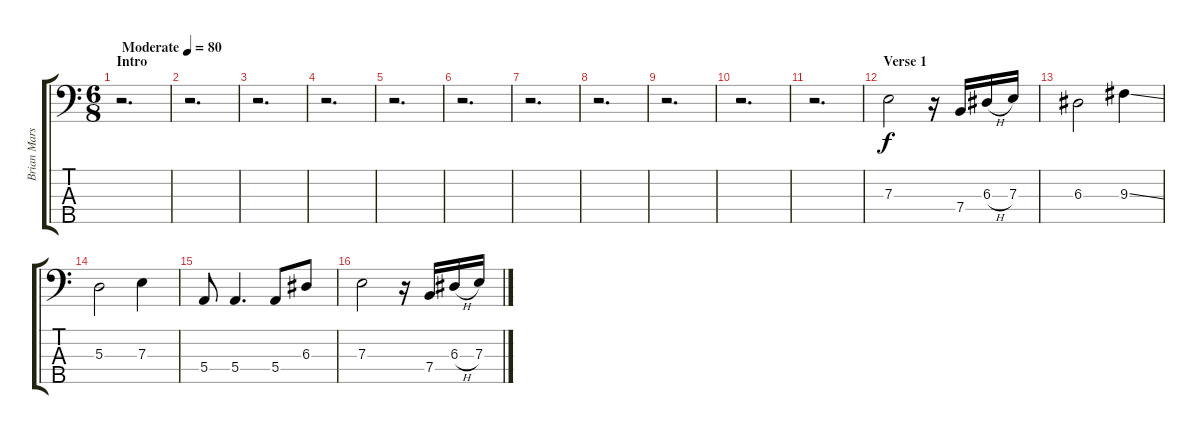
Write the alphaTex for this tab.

\track ("Brian Marshall - Bass" "Brian Mars") {instrument electricbassfinger}
\staff {score tabs}
\tuning (G2 D2 A1 E1 B0) {hide}
\ts (6 8)
\section ("" "Intro")
\tempo (80 "Moderate")
\clef f4
\ks c
r.2{d dy f instrument electricbassfinger} |
r.2{d} |
r.2{d} |
r.2{d} |
r.2{d} |
r.2{d} |
r.2{d} |
r.2{d} |
r.2{d} |
r.2{d} |
r.2{d} |
\section ("" "Verse 1")
7.3.2 r.16 7.4.16 6.3{h}.16 7.3.16 |
6.3.2 9.3{ss}.4 |
5.3.2 7.3.4 |
5.4.8 5.4.4{d} 5.4.8 6.3.8 |
7.3.2 r.16 7.4.16 6.3{h}.16 7.3.16
